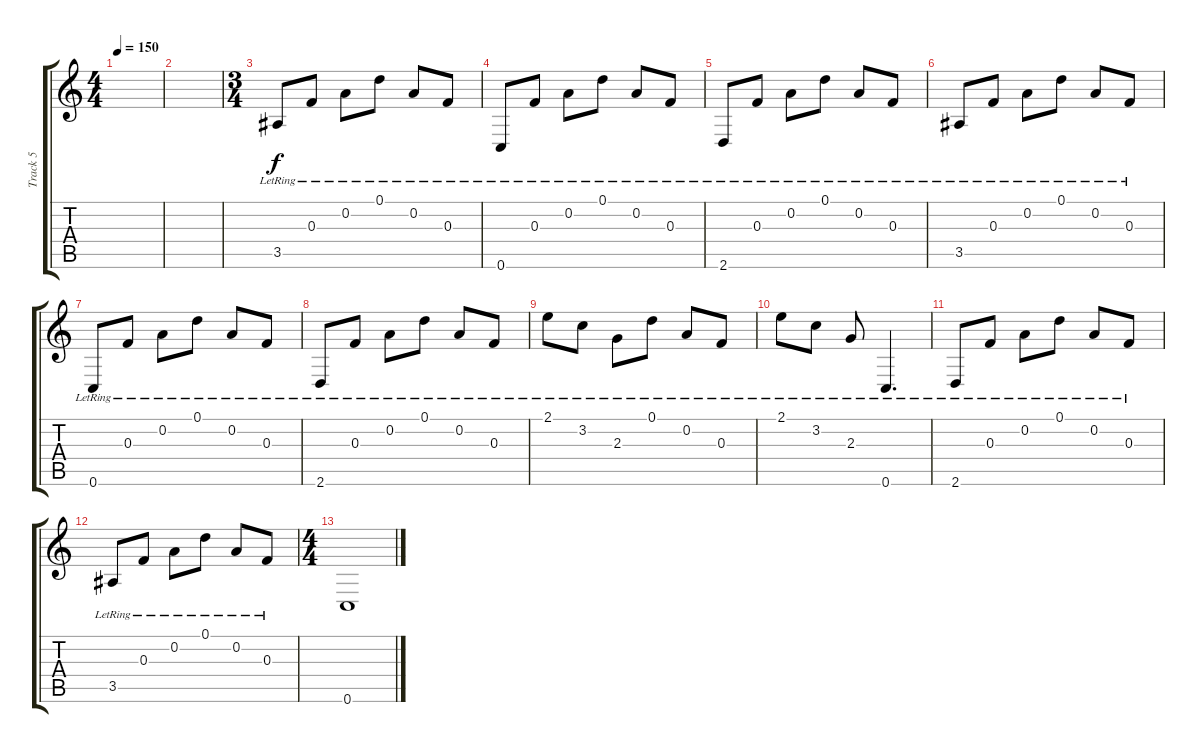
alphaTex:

\track ("Track 5" "Track 5") {instrument acousticguitarsteel}
\staff {score tabs}
\tuning (D4 A3 F3 C3 G2 C2) {hide}
\ts (4 4)
\tempo 150
\clef g2
\ks c
|
|
\ts (3 4)
3.5{lr}.8 0.3{lr}.8 0.2{lr}.8 0.1{lr}.8 0.2{lr}.8 0.3{lr}.8 |
0.6{lr}.8 0.3{lr}.8 0.2{lr}.8 0.1{lr}.8 0.2{lr}.8 0.3{lr}.8 |
2.6{lr}.8 0.3{lr}.8 0.2{lr}.8 0.1{lr}.8 0.2{lr}.8 0.3{lr}.8 |
3.5{lr}.8 0.3{lr}.8 0.2{lr}.8 0.1{lr}.8 0.2{lr}.8 0.3{lr}.8 |
0.6{lr}.8 0.3{lr}.8 0.2{lr}.8 0.1{lr}.8 0.2{lr}.8 0.3{lr}.8 |
2.6{lr}.8 0.3{lr}.8 0.2{lr}.8 0.1{lr}.8 0.2{lr}.8 0.3{lr}.8 |
2.1{lr}.8 3.2{lr}.8 2.3{lr}.8 0.1{lr}.8 0.2{lr}.8 0.3{lr}.8 |
2.1{lr}.8 3.2{lr}.8 2.3{lr}.8 0.6{lr}.4{d} |
2.6{lr}.8 0.3{lr}.8 0.2{lr}.8 0.1{lr}.8 0.2{lr}.8 0.3{lr}.8 |
3.5{lr}.8 0.3{lr}.8 0.2{lr}.8 0.1{lr}.8 0.2{lr}.8 0.3{lr}.8 |
\ts (4 4)
0.6.1
